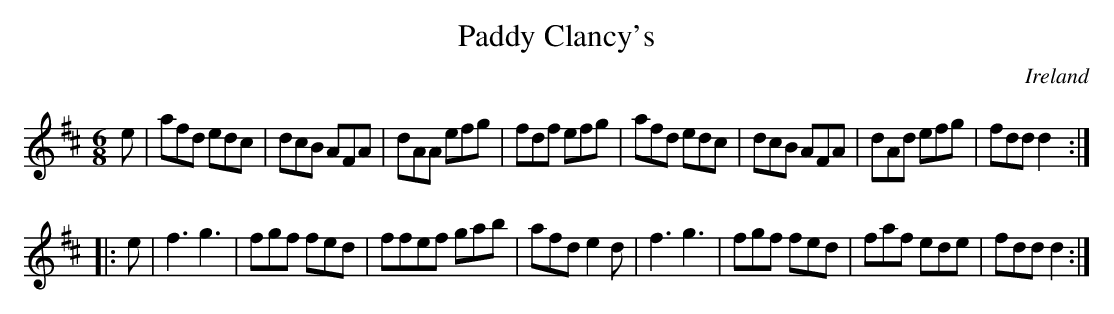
X:1
T:Paddy Clancy's
M:6/8
O:Ireland
K:D major
e|\
afd edc|dcB AFA|dAA efg|fdf efg|\
afd edc|dcB AFA|dAd efg|fdd d2::
e|\
f3 g3|fgf fed|ffef gab|afd e2d|\
f3 g3|fgf fed|faf ede|fdd d2:|
